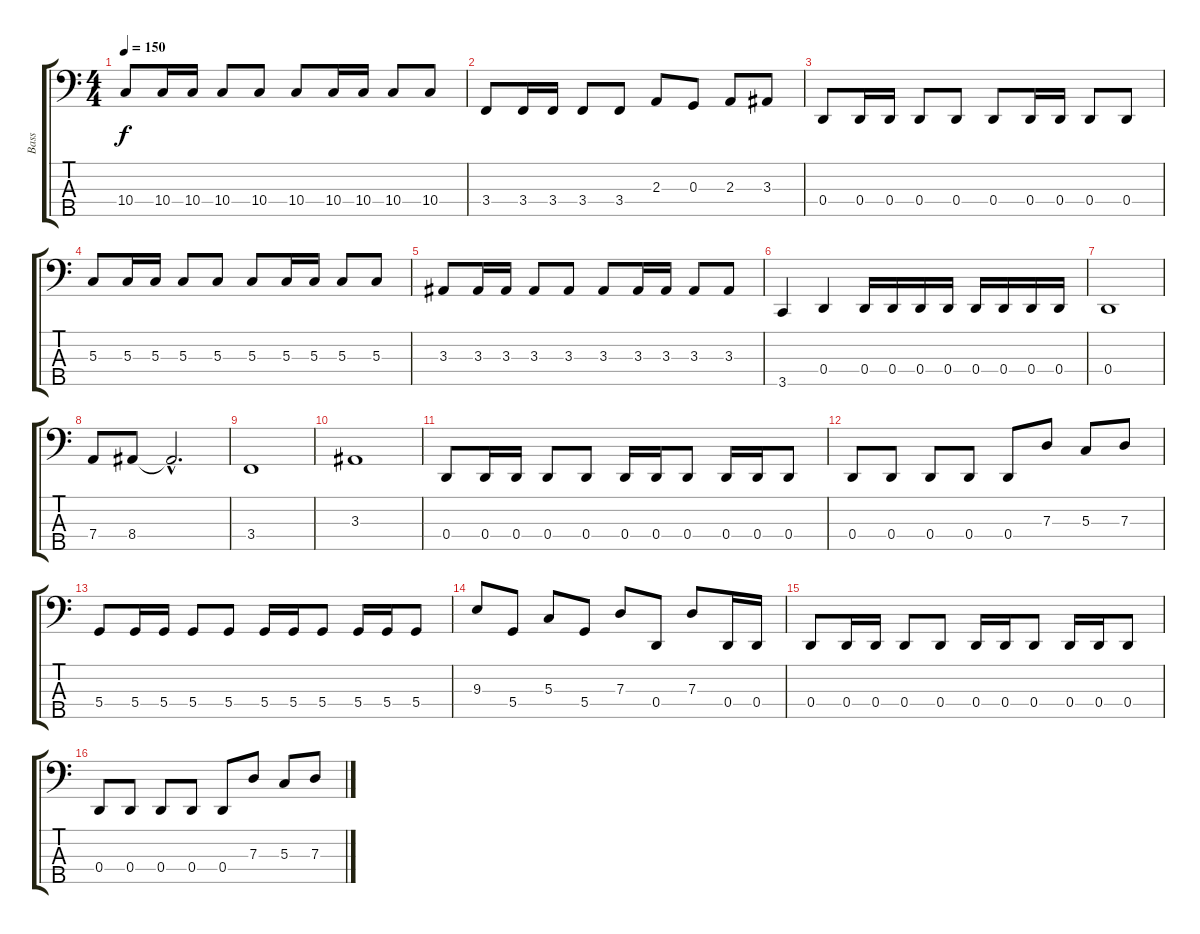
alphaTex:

\track ("Bass" "Bass") {instrument electricbassfinger}
\staff {score tabs}
\tuning (F2 C2 G1 D1 A0) {hide}
\ts (4 4)
\tempo 150
\clef f4
\ks c
10.4.8{dy f} 10.4.16 10.4.16 10.4.8 10.4.8 10.4.8 10.4.16 10.4.16 10.4.8 10.4.8 |
3.4.8 3.4.16 3.4.16 3.4.8 3.4.8 2.3.8 0.3.8 2.3.8 3.3.8 |
0.4.8 0.4.16 0.4.16 0.4.8 0.4.8 0.4.8 0.4.16 0.4.16 0.4.8 0.4.8 |
5.3.8 5.3.16 5.3.16 5.3.8 5.3.8 5.3.8 5.3.16 5.3.16 5.3.8 5.3.8 |
3.3.8 3.3.16 3.3.16 3.3.8 3.3.8 3.3.8 3.3.16 3.3.16 3.3.8 3.3.8 |
3.5.4 0.4.4 0.4.16 0.4.16 0.4.16 0.4.16 0.4.16 0.4.16 0.4.16 0.4.16 |
0.4.1 |
7.4.8 8.4.8 8.4{hac t}.2{d} |
3.4.1 |
3.3.1 |
0.4.8 0.4.16 0.4.16 0.4.8 0.4.8 0.4.16 0.4.16 0.4.8 0.4.16 0.4.16 0.4.8 |
0.4.8 0.4.8 0.4.8 0.4.8 0.4.8 7.3.8 5.3.8 7.3.8 |
5.4.8 5.4.16 5.4.16 5.4.8 5.4.8 5.4.16 5.4.16 5.4.8 5.4.16 5.4.16 5.4.8 |
9.3.8 5.4.8 5.3.8 5.4.8 7.3.8 0.4.8 7.3.8 0.4.16 0.4.16 |
0.4.8 0.4.16 0.4.16 0.4.8 0.4.8 0.4.16 0.4.16 0.4.8 0.4.16 0.4.16 0.4.8 |
0.4.8 0.4.8 0.4.8 0.4.8 0.4.8 7.3.8 5.3.8 7.3.8
